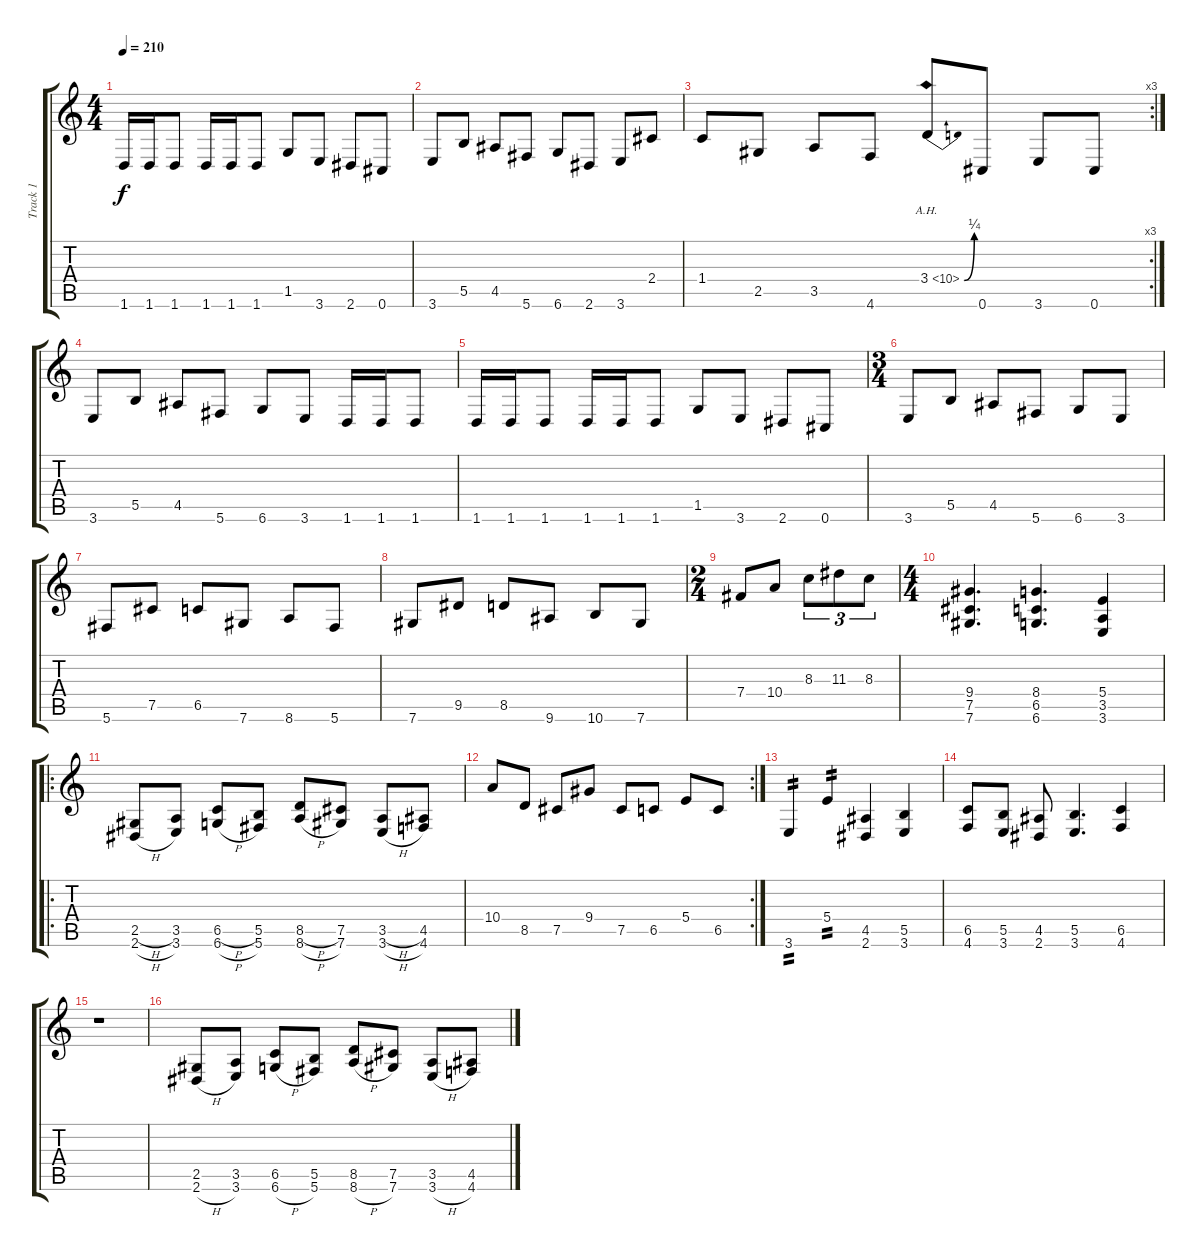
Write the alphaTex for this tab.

\track ("Track 1" "Track 1") {instrument distortionguitar}
\staff {score tabs}
\tuning (Db4 Ab3 E3 B2 Gb2 Db2) {hide}
\ts (4 4)
\tempo 210
\clef g2
\ks c
1.6.16{dy f} 1.6.16 1.6.8 1.6.16 1.6.16 1.6.8 1.5.8 3.6.8 2.6.8 0.6.8 |
3.6.8 5.5.8 4.5.8 5.6.8 6.6.8 2.6.8 3.6.8 2.4.8 |
\rc 3
1.4.8 2.5.8 3.5.8 4.6.8 3.4{be (bend 0 0 60 1) ah 7}.8 0.6.8 3.6.8 0.6.8 |
3.6.8 5.5.8 4.5.8 5.6.8 6.6.8 3.6.8 1.6.16 1.6.16 1.6.8 |
1.6.16 1.6.16 1.6.8 1.6.16 1.6.16 1.6.8 1.5.8 3.6.8 2.6.8 0.6.8 |
\ts (3 4)
3.6.8 5.5.8 4.5.8 5.6.8 6.6.8 3.6.8 |
5.6.8 7.5.8 6.5.8 7.6.8 8.6.8 5.6.8 |
7.6.8 9.5.8 8.5.8 9.6.8 10.6.8 7.6.8 |
\ts (2 4)
7.4.8 10.4.8 8.3.8{tu (3 2)} 11.3.8{tu (3 2)} 8.3.8{tu (3 2)} |
\ts (4 4)
(9.4 7.5 7.6).4{d} (8.4 6.5 6.6).4{d} (5.4 3.5 3.6).4 |
\ro
(2.5{h} 2.6{h}).8 (3.5 3.6).8 (6.5{h} 6.6{h}).8 (5.5 5.6).8 (8.5{h} 8.6{h}).8 (7.5 7.6).8 (3.5{h} 3.6{h}).8 (4.5 4.6).8 |
\rc 2
10.4.8 8.5.8 7.5.8 9.4.8 7.5.8 6.5.8 5.4.8 6.5.8 |
3.6.4{tp 2} 5.4.4{tp 2} (4.5 2.6).4 (5.5 3.6).4 |
(6.5 4.6).8 (5.5 3.6).8 (4.5 2.6).8 (5.5 3.6).4{d} (6.5 4.6).4 |
r.1 |
(2.5 2.6{h}).8 (3.5 3.6).8 (6.5 6.6{h}).8 (5.5 5.6).8 (8.5 8.6{h}).8 (7.5 7.6).8 (3.5 3.6{h}).8 (4.5 4.6).8
